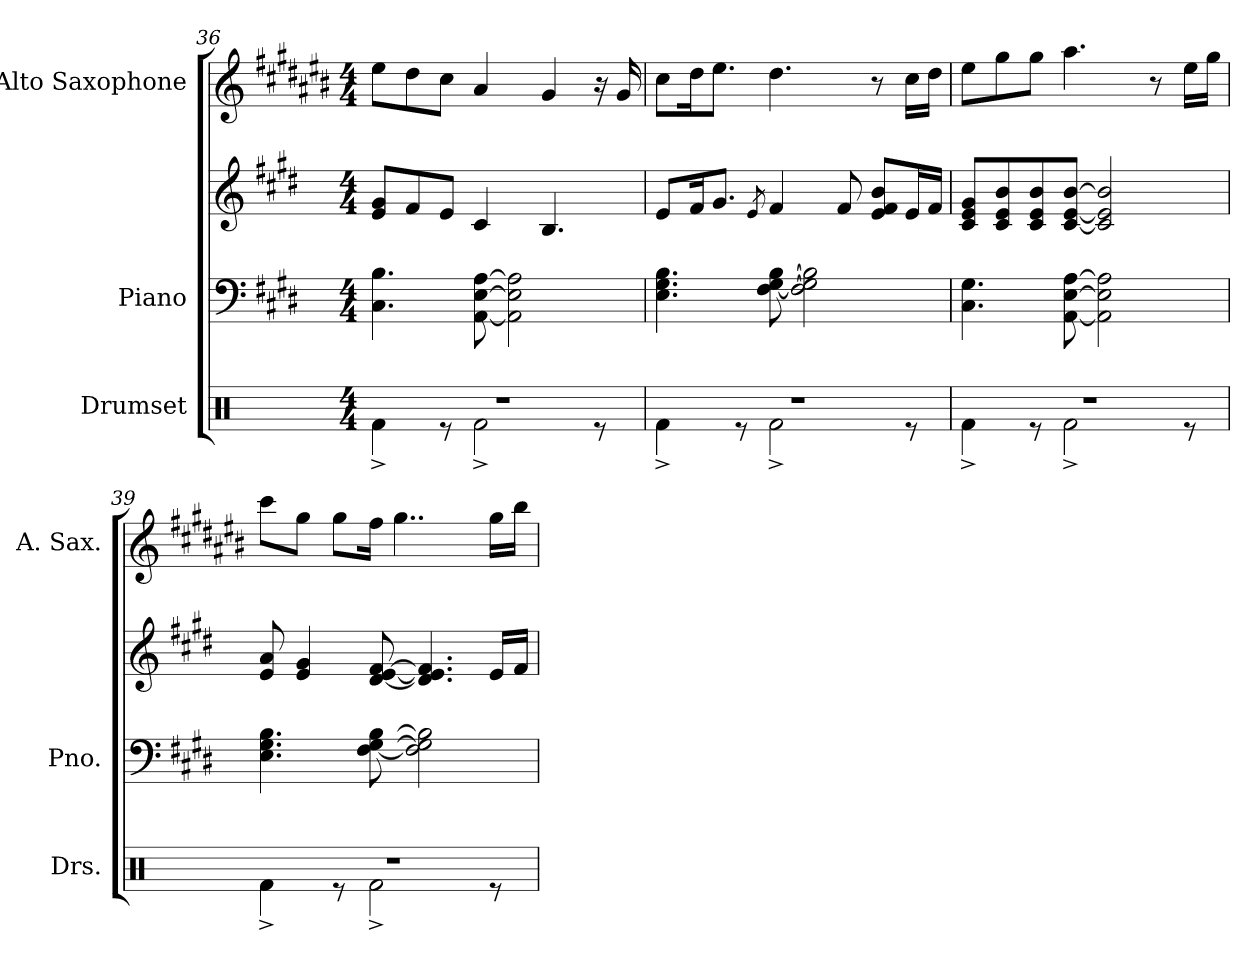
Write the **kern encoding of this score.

**kern	**kern	**kern	**kern
*part3	*part2	*part2	*part1
*staff4	*staff3	*staff2	*staff1
*I"Drumset	*I"Piano	*	*I"Alto Saxophone
*I'Drs.	*I'Pno.	*	*I'A. Sax.
*clefX	*clefF4	*clefG2	*clefG2
*	*	*	*ITrd5c9
*k[]	*k[f#c#g#d#]	*k[f#c#g#d#]	*k[f#c#g#d#]
*M4/4	*M4/4	*M4/4	*M4/4
=36	=36	=36	=36
*^	*	*	*
1r	4Rf^\	4.C#\ 4.B\	8e/ 8g#/L	8g#\L
.	.	.	8f#/	8f#\
.	8r	.	8e/J	8e\J
.	2Rf^\	[8AA\ [8E\ [8A\	4c#/	4c#/
.	.	2AA\] 2E\] 2A\]	.	.
.	.	.	4.B/	4B/
.	8r	.	.	16r
.	.	.	.	16B/
=37	=37	=37	=37	=37
1r	4Rf^\	4.E\ 4.G#\ 4.B\	8e/L	8e\L
.	.	.	16f#/K	16f#\K
.	.	.	8.g#/J	8.g#\J
.	8r	.	.	.
.	.	.	8qe/	.
.	2Rf^\	[8F#\ [8G#\ [8B\	4f#/	4.f#\
.	.	2F#\] 2G#\] 2B\]	.	.
.	.	.	8f#/	.
.	.	.	8e/ 8f#/ 8b/L	8r
.	8r	.	16e/L	16e\LL
.	.	.	16f#/JJ	16f#\JJ
!!LO:LB:g=z
=38	=38	=38	=38	=38
1r	4Rf^\	4.C#\ 4.G#\	8c#/ 8e/ 8g#/L	8g#\L
.	.	.	8c#/ 8e/ 8b/	8b\
.	8r	.	8c#/ 8e/ 8b/	8b\J
.	2Rf^\	[8AA\ [8E\ [8A\	[8c#/ [8e/ [8b/J	4.cc#\
.	.	2AA\] 2E\] 2A\]	2c#/] 2e/] 2b/]	.
.	.	.	.	8r
.	8r	.	.	16g#\LL
.	.	.	.	16b\JJ
=39	=39	=39	=39	=39
1r	4Rf^\	4.E\ 4.G#\ 4.B\	8e/ 8a/	8ee\L
.	.	.	4e/ 4g#/	8b\J
.	8r	.	.	8b\L
.	2Rf^\	[8F#\ [8G#\ [8B\	[8d#/ [8e/ [8f#/	16a\Jk
.	.	.	.	4..b\
.	.	2F#\] 2G#\] 2B\]	4.d#/] 4.e/] 4.f#/]	.
.	8r	.	16e/LL	16b\LL
.	.	.	16f#/JJ	16dd#\JJ
*v	*v	*	*	*
=	=	=	=
*-	*-	*-	*-
